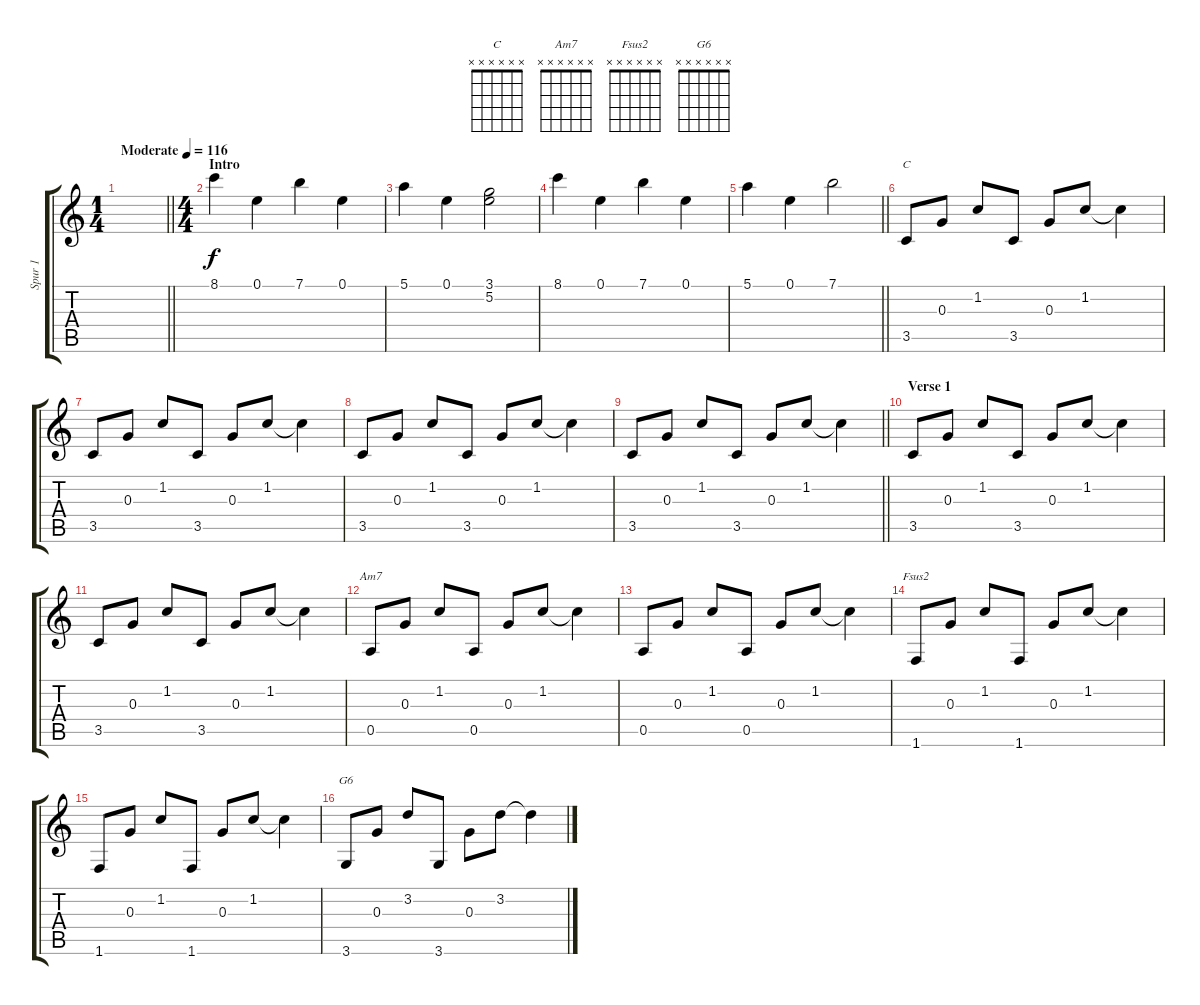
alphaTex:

\track ("Spur 1" "Spur 1") {instrument electricguitarclean}
\staff {score tabs}
\tuning (E4 B3 G3 D3 A2 E2) {hide}
\chord ("C" x x x x x x)
\chord ("Am7" x x x x x x)
\chord ("Fsus2" x x x x x x)
\chord ("G6" x x x x x x)
\ts (1 4)
\tempo (116 "Moderate")
\clef g2
\barLineRight lightlight
\ks c
|
\ts (4 4)
\section ("" "Intro")
8.1.4 0.1.4 7.1.4 0.1.4 |
5.1.4 0.1.4 (3.1 5.2).2 |
8.1.4 0.1.4 7.1.4 0.1.4 |
\barLineRight lightlight
5.1.4 0.1.4 7.1.2 |
3.5.8{ch "C"} 0.3.8 1.2.8 3.5.8 0.3.8 1.2.8 1.2{t}.4 |
3.5.8 0.3.8 1.2.8 3.5.8 0.3.8 1.2.8 1.2{t}.4 |
3.5.8 0.3.8 1.2.8 3.5.8 0.3.8 1.2.8 1.2{t}.4 |
\barLineRight lightlight
3.5.8 0.3.8 1.2.8 3.5.8 0.3.8 1.2.8 1.2{t}.4 |
\section ("" "Verse 1")
3.5.8 0.3.8 1.2.8 3.5.8 0.3.8 1.2.8 1.2{t}.4 |
3.5.8 0.3.8 1.2.8 3.5.8 0.3.8 1.2.8 1.2{t}.4 |
0.5.8{ch "Am7"} 0.3.8 1.2.8 0.5.8 0.3.8 1.2.8 1.2{t}.4 |
0.5.8 0.3.8 1.2.8 0.5.8 0.3.8 1.2.8 1.2{t}.4 |
1.6.8{ch "Fsus2"} 0.3.8 1.2.8 1.6.8 0.3.8 1.2.8 1.2{t}.4 |
1.6.8 0.3.8 1.2.8 1.6.8 0.3.8 1.2.8 1.2{t}.4 |
3.6.8{ch "G6"} 0.3.8 3.2.8 3.6.8 0.3.8 3.2.8 3.2{t}.4
